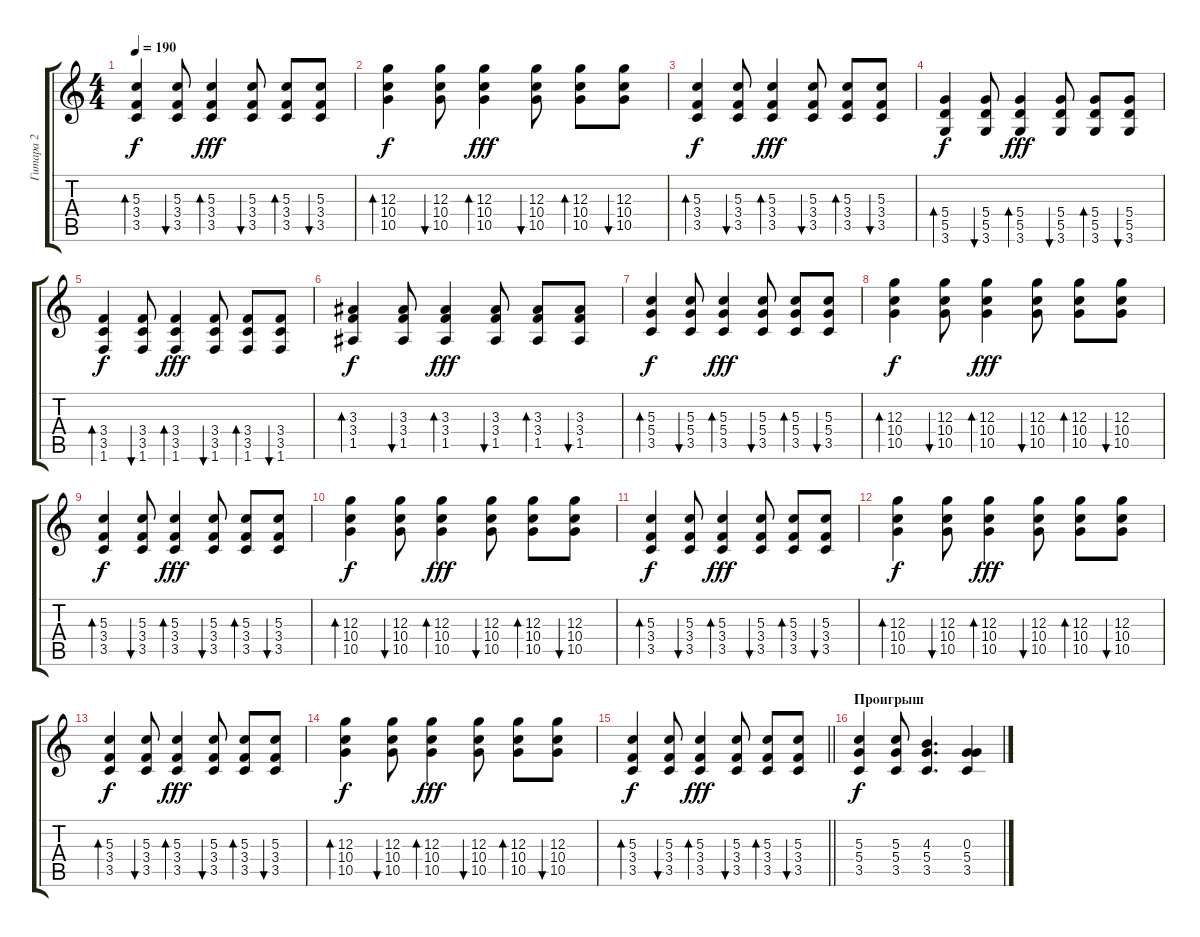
\track ("Гитара 2" "Гитара 2") {instrument distortionguitar}
\staff {score tabs}
\tuning (E4 B3 G3 D3 A2 E2) {hide}
\ts (4 4)
\tempo 190
\clef g2
\ks c
(5.3 3.4 3.5).4{bd 60 dy f} (5.3 3.4 3.5).8{bu 60} (5.3 3.4 3.5).4{bd 60 dy fff} (5.3 3.4 3.5).8{bu 60} (5.3 3.4 3.5).8{bd 60} (5.3 3.4 3.5).8{bu 60} |
(12.3 10.4 10.5).4{bd 60 dy f} (12.3 10.4 10.5).8{bu 60} (12.3 10.4 10.5).4{bd 60 dy fff} (12.3 10.4 10.5).8{bu 60} (12.3 10.4 10.5).8{bd 60} (12.3 10.4 10.5).8{bu 60} |
(5.3 3.4 3.5).4{bd 60 dy f} (5.3 3.4 3.5).8{bu 60} (5.3 3.4 3.5).4{bd 60 dy fff} (5.3 3.4 3.5).8{bu 60} (5.3 3.4 3.5).8{bd 60} (5.3 3.4 3.5).8{bu 60} |
(5.4 5.5 3.6).4{bd 60 dy f} (5.4 5.5 3.6).8{bu 60} (5.4 5.5 3.6).4{bd 60 dy fff} (5.4 5.5 3.6).8{bu 60} (5.4 5.5 3.6).8{bd 60} (5.4 5.5 3.6).8{bu 60} |
(3.4 3.5 1.6).4{bd 60 dy f} (3.4 3.5 1.6).8{bu 60} (3.4 3.5 1.6).4{bd 60 dy fff} (3.4 3.5 1.6).8{bu 60} (3.4 3.5 1.6).8{bd 60} (3.4 3.5 1.6).8{bu 60} |
(3.3 3.4 1.5).4{bd 60 dy f} (3.3 3.4 1.5).8{bu 60} (3.3 3.4 1.5).4{bd 60 dy fff} (3.3 3.4 1.5).8{bu 60} (3.3 3.4 1.5).8{bd 60} (3.3 3.4 1.5).8{bu 60} |
(5.3 5.4 3.5).4{bd 60 dy f} (5.3 5.4 3.5).8{bu 60} (5.3 5.4 3.5).4{bd 60 dy fff} (5.3 5.4 3.5).8{bu 60} (5.3 5.4 3.5).8{bd 60} (5.3 5.4 3.5).8{bu 60} |
(12.3 10.4 10.5).4{bd 60 dy f} (12.3 10.4 10.5).8{bu 60} (12.3 10.4 10.5).4{bd 60 dy fff} (12.3 10.4 10.5).8{bu 60} (12.3 10.4 10.5).8{bd 60} (12.3 10.4 10.5).8{bu 60} |
(5.3 3.4 3.5).4{bd 60 dy f} (5.3 3.4 3.5).8{bu 60} (5.3 3.4 3.5).4{bd 60 dy fff} (5.3 3.4 3.5).8{bu 60} (5.3 3.4 3.5).8{bd 60} (5.3 3.4 3.5).8{bu 60} |
(12.3 10.4 10.5).4{bd 60 dy f} (12.3 10.4 10.5).8{bu 60} (12.3 10.4 10.5).4{bd 60 dy fff} (12.3 10.4 10.5).8{bu 60} (12.3 10.4 10.5).8{bd 60} (12.3 10.4 10.5).8{bu 60} |
(5.3 3.4 3.5).4{bd 60 dy f} (5.3 3.4 3.5).8{bu 60} (5.3 3.4 3.5).4{bd 60 dy fff} (5.3 3.4 3.5).8{bu 60} (5.3 3.4 3.5).8{bd 60} (5.3 3.4 3.5).8{bu 60} |
(12.3 10.4 10.5).4{bd 60 dy f} (12.3 10.4 10.5).8{bu 60} (12.3 10.4 10.5).4{bd 60 dy fff} (12.3 10.4 10.5).8{bu 60} (12.3 10.4 10.5).8{bd 60} (12.3 10.4 10.5).8{bu 60} |
(5.3 3.4 3.5).4{bd 60 dy f} (5.3 3.4 3.5).8{bu 60} (5.3 3.4 3.5).4{bd 60 dy fff} (5.3 3.4 3.5).8{bu 60} (5.3 3.4 3.5).8{bd 60} (5.3 3.4 3.5).8{bu 60} |
(12.3 10.4 10.5).4{bd 60 dy f} (12.3 10.4 10.5).8{bu 60} (12.3 10.4 10.5).4{bd 60 dy fff} (12.3 10.4 10.5).8{bu 60} (12.3 10.4 10.5).8{bd 60} (12.3 10.4 10.5).8{bu 60} |
\barLineRight lightlight
(5.3 3.4 3.5).4{bd 60 dy f} (5.3 3.4 3.5).8{bu 60} (5.3 3.4 3.5).4{bd 60 dy fff} (5.3 3.4 3.5).8{bu 60} (5.3 3.4 3.5).8{bd 60} (5.3 3.4 3.5).8{bu 60} |
\section ("" "Проигрыш")
(5.3 5.4 3.5).4{dy f} (5.3 5.4 3.5).8 (4.3 5.4 3.5).4{d} (0.3 5.4 3.5).4
